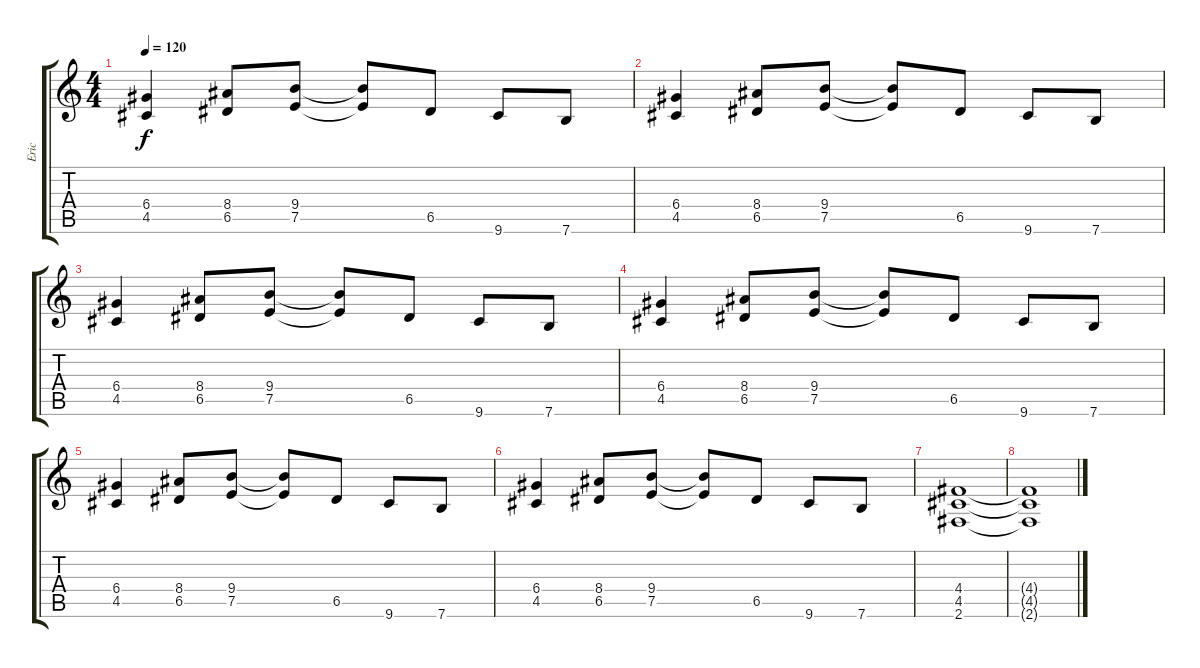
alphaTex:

\track ("Eric" "Eric") {instrument overdrivenguitar}
\staff {score tabs}
\tuning (E4 B3 G3 D3 A2 E2) {hide}
\ts (4 4)
\tempo 120
\clef g2
\ks c
(6.4 4.5).4{dy f} (8.4 6.5).8 (9.4 7.5).8 (9.4{t} 7.5{t}).8 6.5.8 9.6.8 7.6.8 |
(6.4 4.5).4 (8.4 6.5).8 (9.4 7.5).8 (9.4{t} 7.5{t}).8 6.5.8 9.6.8 7.6.8 |
(6.4 4.5).4 (8.4 6.5).8 (9.4 7.5).8 (9.4{t} 7.5{t}).8 6.5.8 9.6.8 7.6.8 |
(6.4 4.5).4 (8.4 6.5).8 (9.4 7.5).8 (9.4{t} 7.5{t}).8 6.5.8 9.6.8 7.6.8 |
(6.4 4.5).4 (8.4 6.5).8 (9.4 7.5).8 (9.4{t} 7.5{t}).8 6.5.8 9.6.8 7.6.8 |
(6.4 4.5).4 (8.4 6.5).8 (9.4 7.5).8 (9.4{t} 7.5{t}).8 6.5.8 9.6.8 7.6.8 |
(4.4 4.5 2.6).1 |
(4.4{t} 4.5{t} 2.6{t}).1
